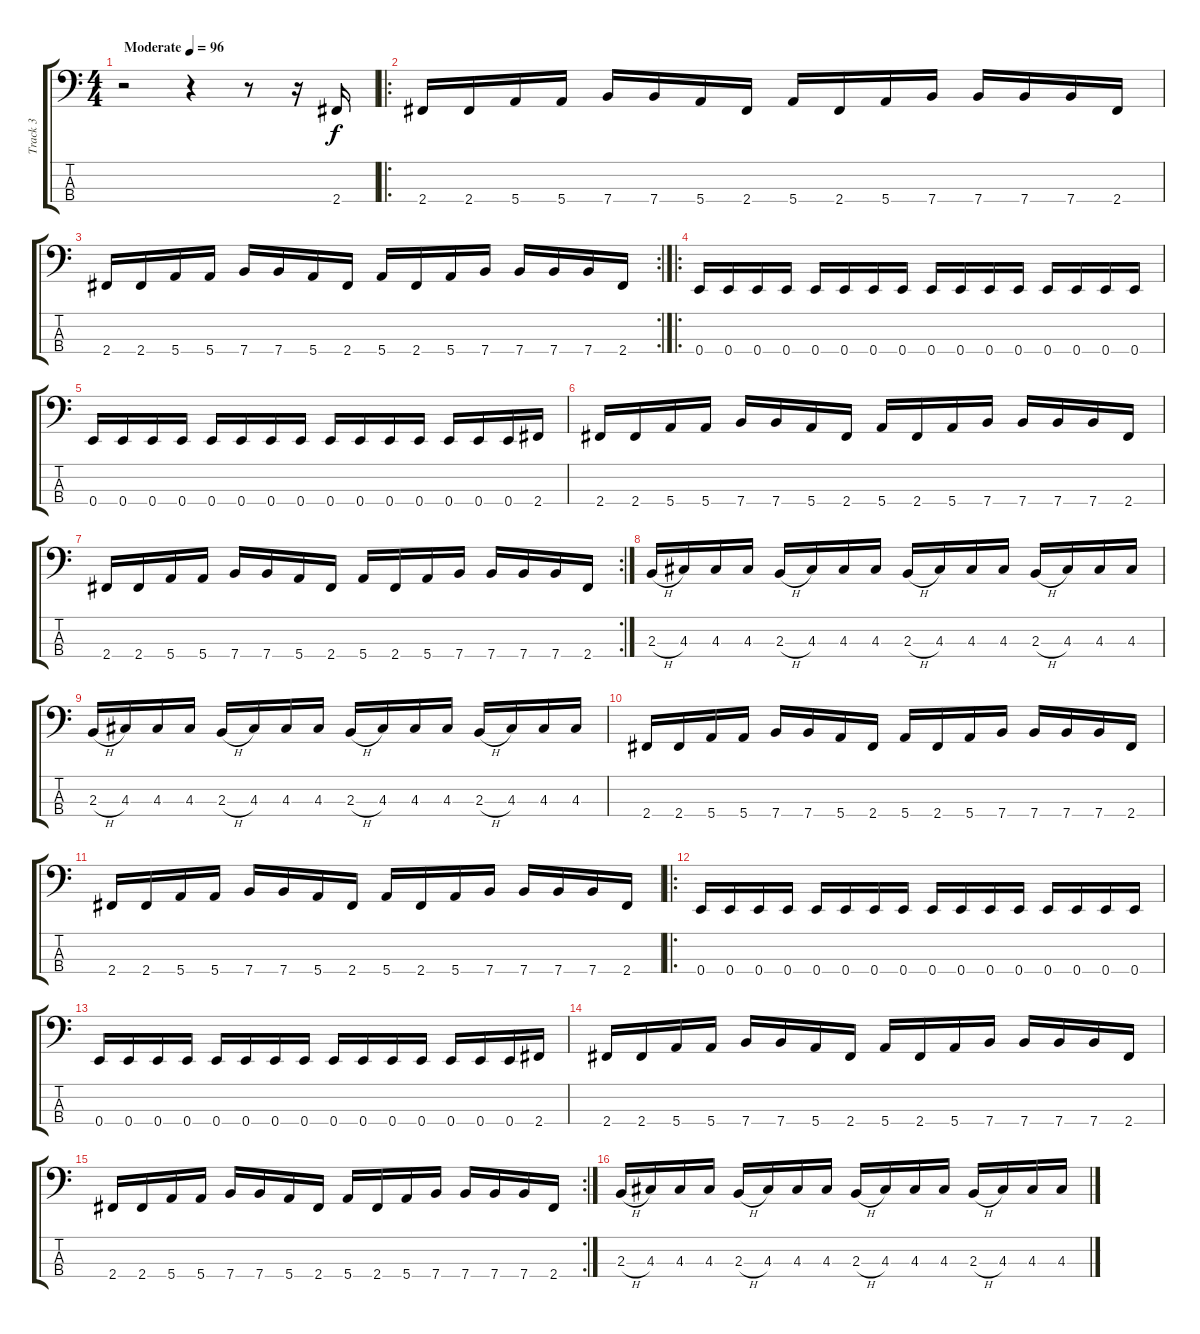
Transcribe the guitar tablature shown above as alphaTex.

\track ("Track 3" "Track 3") {instrument electricbassfinger}
\staff {score tabs}
\tuning (G2 D2 A1 E1) {hide}
\ts (4 4)
\tempo (96 "Moderate")
\clef f4
\ks c
r.2{dy f instrument electricbassfinger} r.4 r.8 r.16 2.4.16 |
\ro
2.4.16 2.4.16 5.4.16 5.4.16 7.4.16 7.4.16 5.4.16 2.4.16 5.4.16 2.4.16 5.4.16 7.4.16 7.4.16 7.4.16 7.4.16 2.4.16 |
\rc 2
2.4.16 2.4.16 5.4.16 5.4.16 7.4.16 7.4.16 5.4.16 2.4.16 5.4.16 2.4.16 5.4.16 7.4.16 7.4.16 7.4.16 7.4.16 2.4.16 |
\ro
0.4.16 0.4.16 0.4.16 0.4.16 0.4.16 0.4.16 0.4.16 0.4.16 0.4.16 0.4.16 0.4.16 0.4.16 0.4.16 0.4.16 0.4.16 0.4.16 |
0.4.16 0.4.16 0.4.16 0.4.16 0.4.16 0.4.16 0.4.16 0.4.16 0.4.16 0.4.16 0.4.16 0.4.16 0.4.16 0.4.16 0.4.16 2.4.16 |
2.4.16 2.4.16 5.4.16 5.4.16 7.4.16 7.4.16 5.4.16 2.4.16 5.4.16 2.4.16 5.4.16 7.4.16 7.4.16 7.4.16 7.4.16 2.4.16 |
\rc 2
2.4.16 2.4.16 5.4.16 5.4.16 7.4.16 7.4.16 5.4.16 2.4.16 5.4.16 2.4.16 5.4.16 7.4.16 7.4.16 7.4.16 7.4.16 2.4.16 |
2.3{h}.16 4.3.16 4.3.16 4.3.16 2.3{h}.16 4.3.16 4.3.16 4.3.16 2.3{h}.16 4.3.16 4.3.16 4.3.16 2.3{h}.16 4.3.16 4.3.16 4.3.16 |
2.3{h}.16 4.3.16 4.3.16 4.3.16 2.3{h}.16 4.3.16 4.3.16 4.3.16 2.3{h}.16 4.3.16 4.3.16 4.3.16 2.3{h}.16 4.3.16 4.3.16 4.3.16 |
2.4.16 2.4.16 5.4.16 5.4.16 7.4.16 7.4.16 5.4.16 2.4.16 5.4.16 2.4.16 5.4.16 7.4.16 7.4.16 7.4.16 7.4.16 2.4.16 |
2.4.16 2.4.16 5.4.16 5.4.16 7.4.16 7.4.16 5.4.16 2.4.16 5.4.16 2.4.16 5.4.16 7.4.16 7.4.16 7.4.16 7.4.16 2.4.16 |
\ro
0.4.16 0.4.16 0.4.16 0.4.16 0.4.16 0.4.16 0.4.16 0.4.16 0.4.16 0.4.16 0.4.16 0.4.16 0.4.16 0.4.16 0.4.16 0.4.16 |
0.4.16 0.4.16 0.4.16 0.4.16 0.4.16 0.4.16 0.4.16 0.4.16 0.4.16 0.4.16 0.4.16 0.4.16 0.4.16 0.4.16 0.4.16 2.4.16 |
2.4.16 2.4.16 5.4.16 5.4.16 7.4.16 7.4.16 5.4.16 2.4.16 5.4.16 2.4.16 5.4.16 7.4.16 7.4.16 7.4.16 7.4.16 2.4.16 |
\rc 2
2.4.16 2.4.16 5.4.16 5.4.16 7.4.16 7.4.16 5.4.16 2.4.16 5.4.16 2.4.16 5.4.16 7.4.16 7.4.16 7.4.16 7.4.16 2.4.16 |
2.3{h}.16 4.3.16 4.3.16 4.3.16 2.3{h}.16 4.3.16 4.3.16 4.3.16 2.3{h}.16 4.3.16 4.3.16 4.3.16 2.3{h}.16 4.3.16 4.3.16 4.3.16
